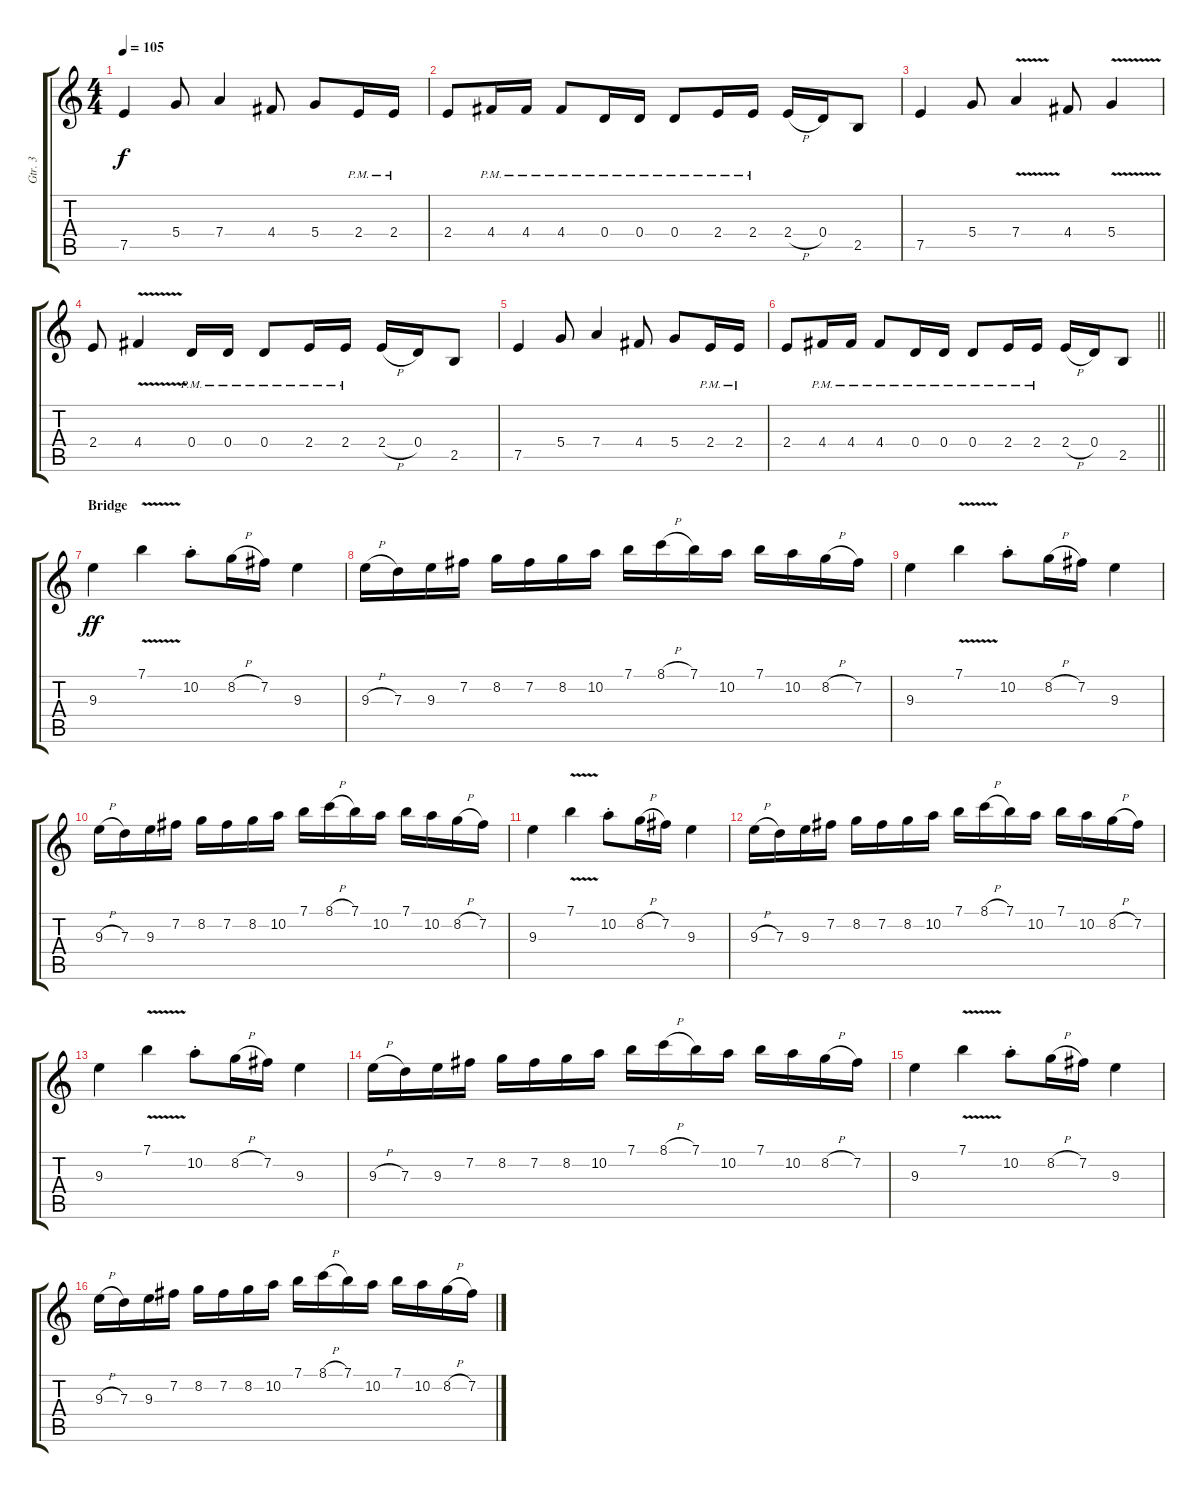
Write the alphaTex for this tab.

\track ("Gtr. 3" "Gtr. 3") {instrument electricguitarclean}
\staff {score tabs}
\tuning (E4 B3 G3 D3 A2 E2) {hide}
\ts (4 4)
\tempo 105
\clef g2
\ks c
7.5.4{dy f} 5.4.8 7.4.4 4.4.8 5.4.8 2.4{pm}.16 2.4{pm}.16 |
2.4.8 4.4{pm}.16 4.4{pm}.16 4.4{pm}.8 0.4{pm}.16 0.4{pm}.16 0.4{pm}.8 2.4{pm}.16 2.4{pm}.16 2.4{h}.16 0.4.16 2.5.8 |
7.5.4 5.4.8 7.4{v}.4 4.4.8 5.4{v}.4 |
2.4.8 4.4{v}.4 0.4{pm}.16 0.4{pm}.16 0.4{pm}.8 2.4{pm}.16 2.4{pm}.16 2.4{h}.16 0.4.16 2.5.8 |
7.5.4 5.4.8 7.4.4 4.4.8 5.4.8 2.4{pm}.16 2.4{pm}.16 |
\barLineRight lightlight
2.4.8 4.4{pm}.16 4.4{pm}.16 4.4{pm}.8 0.4{pm}.16 0.4{pm}.16 0.4{pm}.8 2.4{pm}.16 2.4{pm}.16 2.4{h}.16 0.4.16 2.5.8 |
\section ("" "Bridge")
9.3.4{dy ff} 7.1{v}.4 10.2{st}.8 8.2{h}.16 7.2.16 9.3.4 |
9.3{h}.16 7.3.16 9.3.16 7.2.16 8.2.16 7.2.16 8.2.16 10.2.16 7.1.16 8.1{h}.16 7.1.16 10.2.16 7.1.16 10.2.16 8.2{h}.16 7.2.16 |
9.3.4 7.1{v}.4 10.2{st}.8 8.2{h}.16 7.2.16 9.3.4 |
9.3{h}.16 7.3.16 9.3.16 7.2.16 8.2.16 7.2.16 8.2.16 10.2.16 7.1.16 8.1{h}.16 7.1.16 10.2.16 7.1.16 10.2.16 8.2{h}.16 7.2.16 |
9.3.4 7.1{v}.4 10.2{st}.8 8.2{h}.16 7.2.16 9.3.4 |
9.3{h}.16 7.3.16 9.3.16 7.2.16 8.2.16 7.2.16 8.2.16 10.2.16 7.1.16 8.1{h}.16 7.1.16 10.2.16 7.1.16 10.2.16 8.2{h}.16 7.2.16 |
9.3.4 7.1{v}.4 10.2{st}.8 8.2{h}.16 7.2.16 9.3.4 |
9.3{h}.16 7.3.16 9.3.16 7.2.16 8.2.16 7.2.16 8.2.16 10.2.16 7.1.16 8.1{h}.16 7.1.16 10.2.16 7.1.16 10.2.16 8.2{h}.16 7.2.16 |
9.3.4 7.1{v}.4 10.2{st}.8 8.2{h}.16 7.2.16 9.3.4 |
9.3{h}.16 7.3.16 9.3.16 7.2.16 8.2.16 7.2.16 8.2.16 10.2.16 7.1.16 8.1{h}.16 7.1.16 10.2.16 7.1.16 10.2.16 8.2{h}.16 7.2.16
